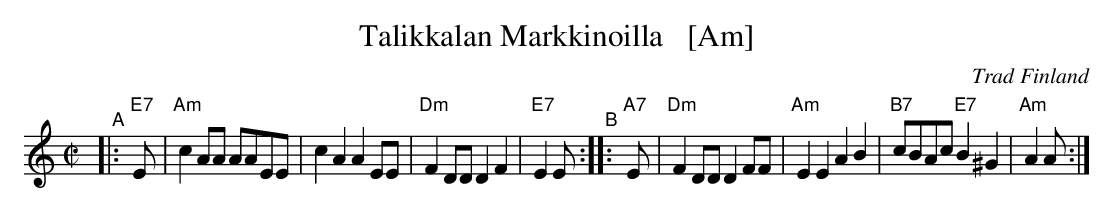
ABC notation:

X:1
T: Talikkalan Markkinoilla   [Am]
O: Trad Finland
M: C|
L: 1/8
K: Am
"^A"|: "E7"E | "Am"c2AA AAEE | c2A2 A2EE | "Dm"F2DD D2F2 | "E7"E2 E \
"^B":: "A7"E | "Dm"F2DD D2FF | "Am"E2E2 A2B2 | "B7"cBAc "E7"B2^G2 | "Am"A2 A :|
